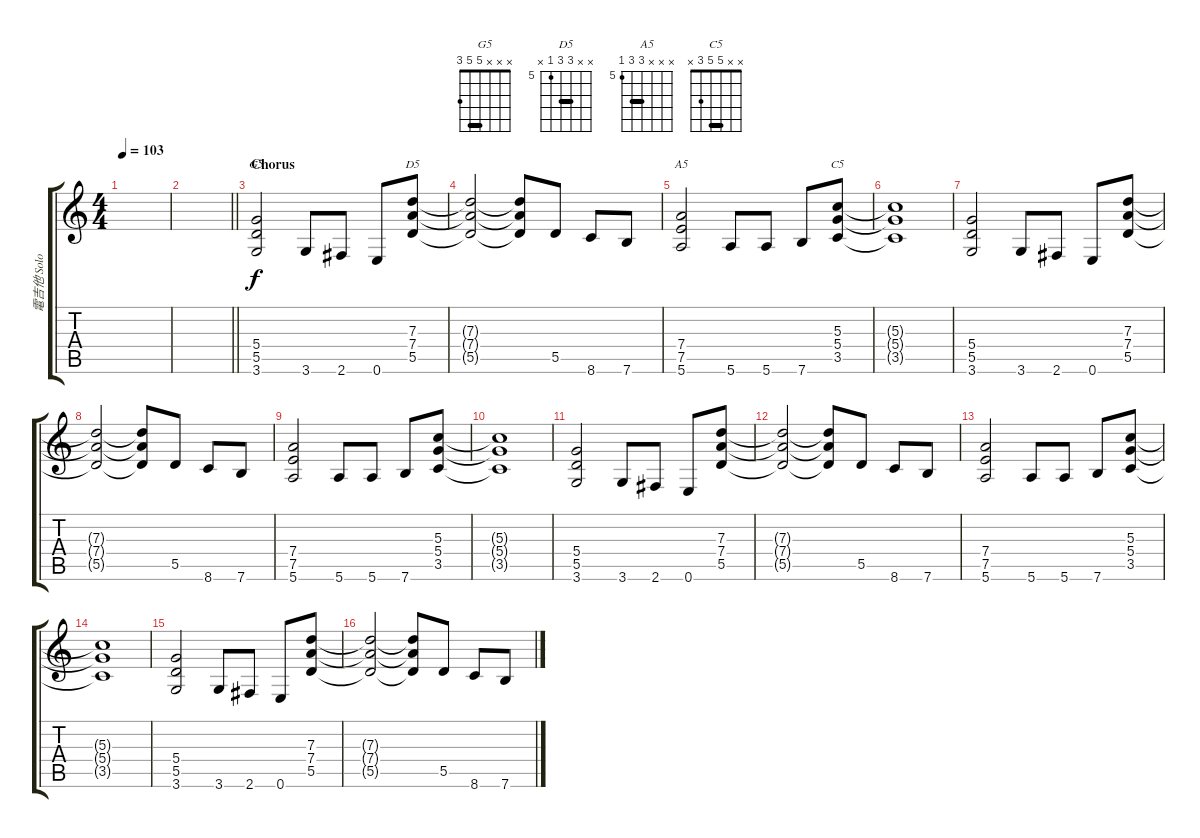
\track ("電吉他 Solo" "電吉他 Solo") {instrument distortionguitar}
\staff {score tabs}
\tuning (E4 B3 G3 D3 A2 E2) {hide}
\chord ("G5" x x x 5 5 3) {barre 5}
\chord ("D5" x x 7 7 5 x) {firstfret 5 barre 7}
\chord ("A5" x x x 7 7 5) {firstfret 5 barre 7}
\chord ("C5" x x 5 5 3 x) {barre 5}
\ts (4 4)
\tempo 103
\clef g2
\ks c
|
\barLineRight lightlight
|
\section ("" "Chorus")
(5.4 5.5 3.6).2{ch "G5"} 3.6.8 2.6.8 0.6.8 (7.3 7.4 5.5).8{ch "D5"} |
(7.3{t} 7.4{t} 5.5{t}).2 (7.3{t} 7.4{t} 5.5{t}).8 5.5.8 8.6.8 7.6.8 |
(7.4 7.5 5.6).2{ch "A5"} 5.6.8 5.6.8 7.6.8 (5.3 5.4 3.5).8{ch "C5"} |
(5.3{t} 5.4{t} 3.5{t}).1 |
(5.4 5.5 3.6).2 3.6.8 2.6.8 0.6.8 (7.3 7.4 5.5).8 |
(7.3{t} 7.4{t} 5.5{t}).2 (7.3{t} 7.4{t} 5.5{t}).8 5.5.8 8.6.8 7.6.8 |
(7.4 7.5 5.6).2 5.6.8 5.6.8 7.6.8 (5.3 5.4 3.5).8 |
(5.3{t} 5.4{t} 3.5{t}).1 |
(5.4 5.5 3.6).2 3.6.8 2.6.8 0.6.8 (7.3 7.4 5.5).8 |
(7.3{t} 7.4{t} 5.5{t}).2 (7.3{t} 7.4{t} 5.5{t}).8 5.5.8 8.6.8 7.6.8 |
(7.4 7.5 5.6).2 5.6.8 5.6.8 7.6.8 (5.3 5.4 3.5).8 |
(5.3{t} 5.4{t} 3.5{t}).1 |
(5.4 5.5 3.6).2 3.6.8 2.6.8 0.6.8 (7.3 7.4 5.5).8 |
(7.3{t} 7.4{t} 5.5{t}).2 (7.3{t} 7.4{t} 5.5{t}).8 5.5.8 8.6.8 7.6.8
